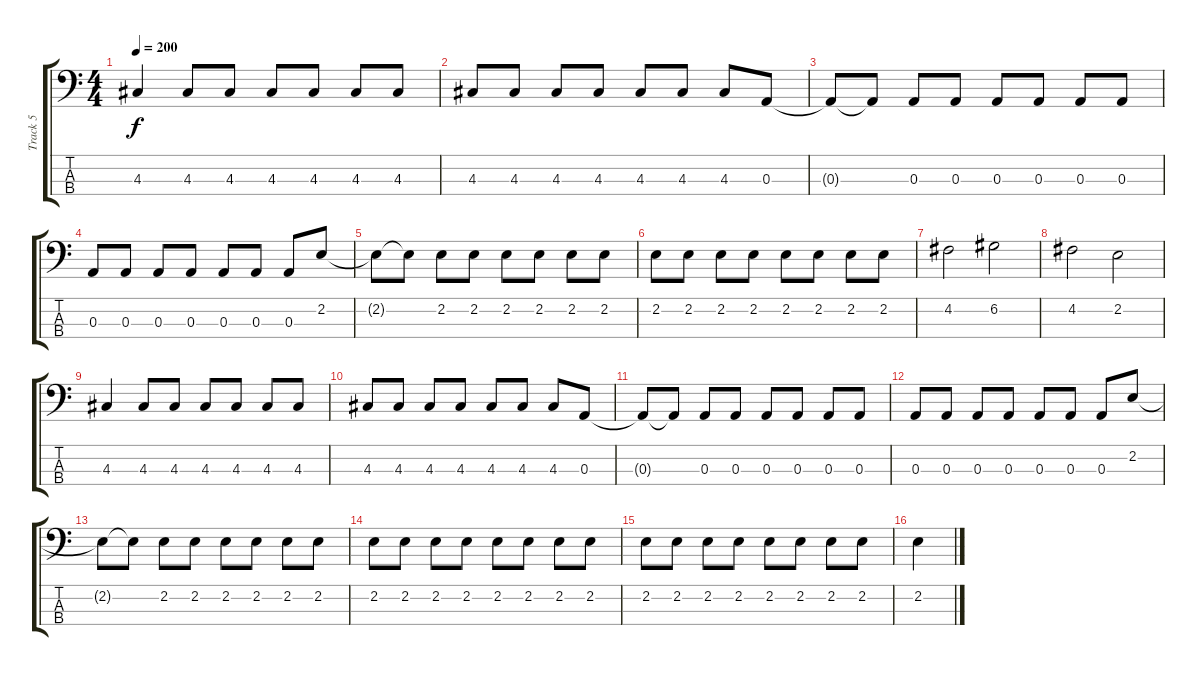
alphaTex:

\track ("Track 5" "Track 5") {instrument electricbassfinger}
\staff {score tabs}
\tuning (G2 D2 A1 E1) {hide}
\ts (4 4)
\tempo 200
\clef f4
\ks c
4.3.4{dy f} 4.3.8 4.3.8 4.3.8 4.3.8 4.3.8 4.3.8 |
4.3.8 4.3.8 4.3.8 4.3.8 4.3.8 4.3.8 4.3.8 0.3.8 |
0.3{t}.8 0.3{t}.8 0.3.8 0.3.8 0.3.8 0.3.8 0.3.8 0.3.8 |
0.3.8 0.3.8 0.3.8 0.3.8 0.3.8 0.3.8 0.3.8 2.2.8 |
2.2{t}.8 2.2{t}.8 2.2.8 2.2.8 2.2.8 2.2.8 2.2.8 2.2.8 |
2.2.8 2.2.8 2.2.8 2.2.8 2.2.8 2.2.8 2.2.8 2.2.8 |
4.2.2 6.2.2 |
4.2.2 2.2.2 |
4.3.4 4.3.8 4.3.8 4.3.8 4.3.8 4.3.8 4.3.8 |
4.3.8 4.3.8 4.3.8 4.3.8 4.3.8 4.3.8 4.3.8 0.3.8 |
0.3{t}.8 0.3{t}.8 0.3.8 0.3.8 0.3.8 0.3.8 0.3.8 0.3.8 |
0.3.8 0.3.8 0.3.8 0.3.8 0.3.8 0.3.8 0.3.8 2.2.8 |
2.2{t}.8 2.2{t}.8 2.2.8 2.2.8 2.2.8 2.2.8 2.2.8 2.2.8 |
2.2.8 2.2.8 2.2.8 2.2.8 2.2.8 2.2.8 2.2.8 2.2.8 |
2.2.8 2.2.8 2.2.8 2.2.8 2.2.8 2.2.8 2.2.8 2.2.8 |
2.2.4
